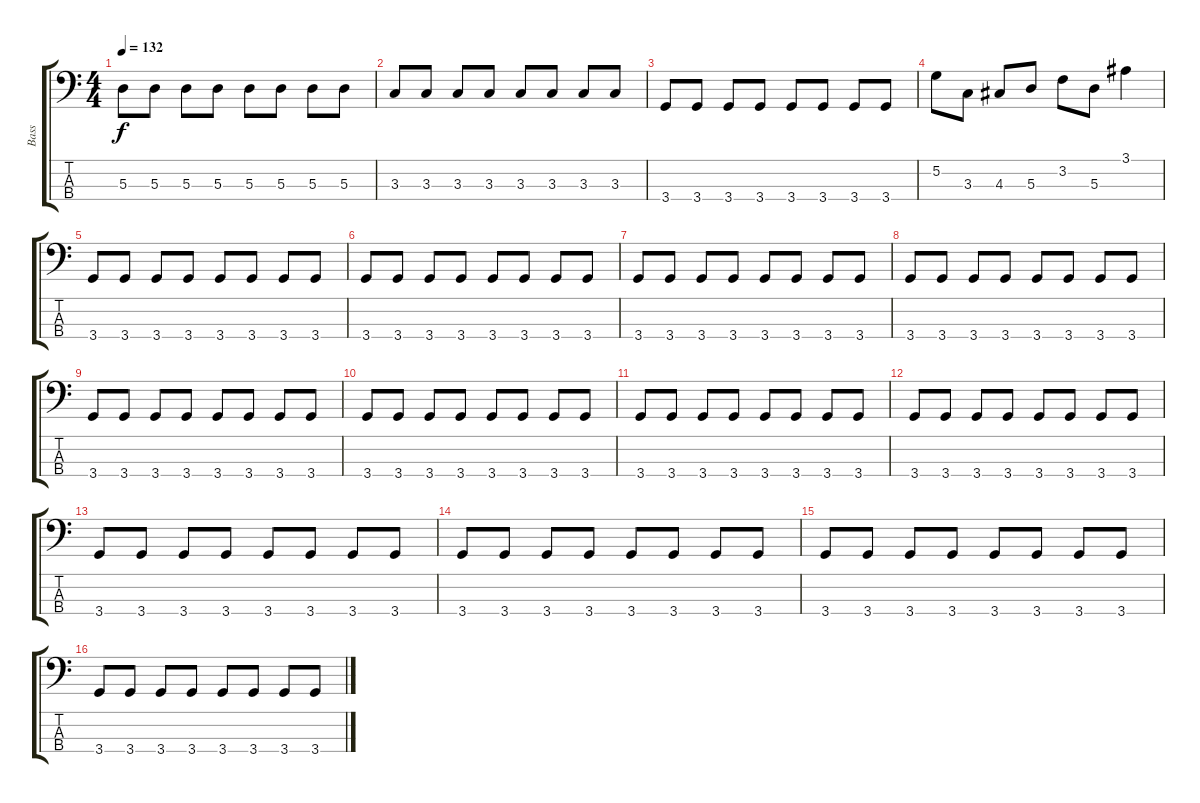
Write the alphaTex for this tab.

\track ("Bass" "Bass") {instrument electricbassfinger}
\staff {score tabs}
\tuning (G2 D2 A1 E1) {hide}
\ts (4 4)
\tempo 132
\clef f4
\ks c
5.3.8{dy f} 5.3.8 5.3.8 5.3.8 5.3.8 5.3.8 5.3.8 5.3.8 |
3.3.8 3.3.8 3.3.8 3.3.8 3.3.8 3.3.8 3.3.8 3.3.8 |
3.4.8 3.4.8 3.4.8 3.4.8 3.4.8 3.4.8 3.4.8 3.4.8 |
5.2.8 3.3.8 4.3.8 5.3.8 3.2.8 5.3.8 3.1.4 |
3.4.8 3.4.8 3.4.8 3.4.8 3.4.8 3.4.8 3.4.8 3.4.8 |
3.4.8 3.4.8 3.4.8 3.4.8 3.4.8 3.4.8 3.4.8 3.4.8 |
3.4.8 3.4.8 3.4.8 3.4.8 3.4.8 3.4.8 3.4.8 3.4.8 |
3.4.8 3.4.8 3.4.8 3.4.8 3.4.8 3.4.8 3.4.8 3.4.8 |
3.4.8 3.4.8 3.4.8 3.4.8 3.4.8 3.4.8 3.4.8 3.4.8 |
3.4.8 3.4.8 3.4.8 3.4.8 3.4.8 3.4.8 3.4.8 3.4.8 |
3.4.8 3.4.8 3.4.8 3.4.8 3.4.8 3.4.8 3.4.8 3.4.8 |
3.4.8 3.4.8 3.4.8 3.4.8 3.4.8 3.4.8 3.4.8 3.4.8 |
3.4.8 3.4.8 3.4.8 3.4.8 3.4.8 3.4.8 3.4.8 3.4.8 |
3.4.8 3.4.8 3.4.8 3.4.8 3.4.8 3.4.8 3.4.8 3.4.8 |
3.4.8 3.4.8 3.4.8 3.4.8 3.4.8 3.4.8 3.4.8 3.4.8 |
3.4.8 3.4.8 3.4.8 3.4.8 3.4.8 3.4.8 3.4.8 3.4.8
